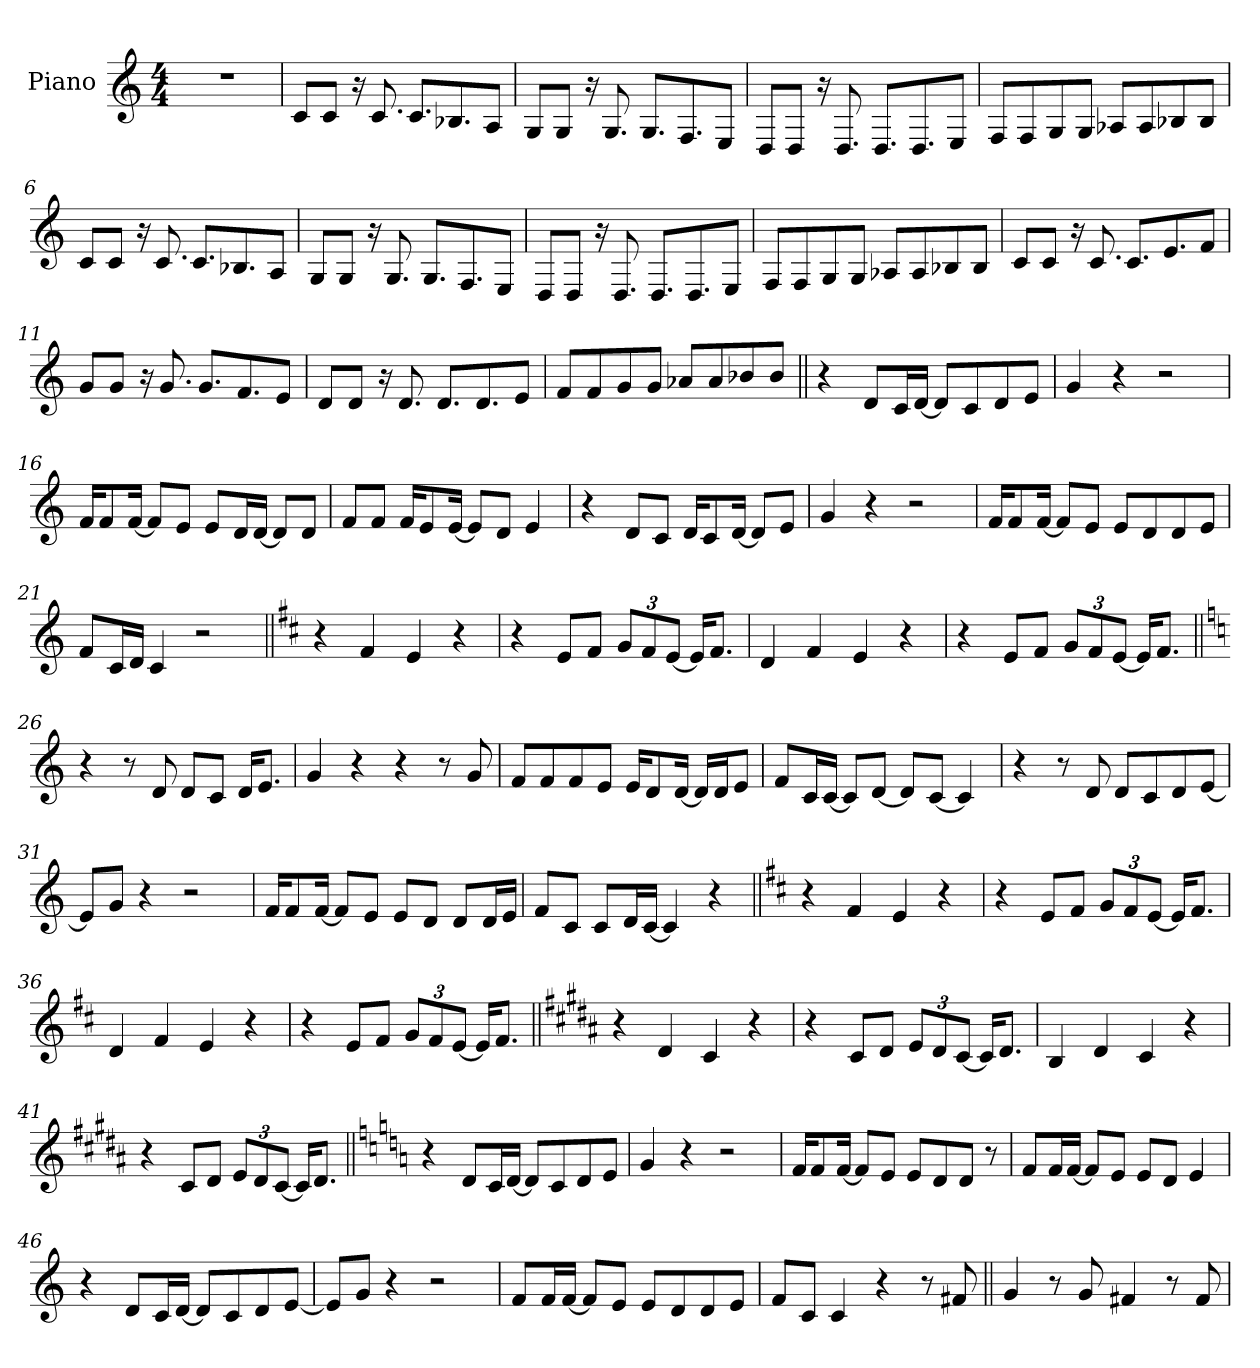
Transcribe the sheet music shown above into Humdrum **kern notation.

**kern
*part1
*staff1
*I"Piano
*I'Pno.
*clefG2
*k[]
*M4/4
=1
1r
=2
8c!L
8c!J
16r
8.c!
8.c!L
8.B-X!
8A!J
=3
8G!L
8G!J
16r
8.G!
8.G!L
8.F!
8E!J
=4
8D!L
8D!J
16r
8.D!
8.D!L
8.D!
8E!J
=5
8F!L
8F!
8G!
8G!J
8A-X!L
8A-!
8B-X!
8B-!J
=6
8c!L
8c!J
16r
8.c!
8.c!L
8.B-X!
8A!J
=7
8G!L
8G!J
16r
8.G!
8.G!L
8.F!
8E!J
=8
8D!L
8D!J
16r
8.D!
8.D!L
8.D!
8E!J
=9
8F!L
8F!
8G!
8G!J
8A-X!L
8A-!
8B-X!
8B-!J
=10
8c!L
8c!J
16r
8.c!
8.c!L
8.e!
8f!J
=11
8g!L
8g!J
16r
8.g!
8.g!L
8.f!
8e!J
=12
8d!L
8d!J
16r
8.d!
8.d!L
8.d!
8e!J
=13
8f!L
8f!
8g!
8g!J
8a-X!L
8a-!
8b-X!
8b-!J
=14||
4r
8dL
16cL
[16dJJ
8dL]
8c
8d
8eJ
=15
4g
4r
2r
=16
16fKL
8f
[16fJk
8fL]
8eJ
8eL
16dL
[16dJJ
8dL]
8dJ
=17
8fL
8fJ
16fKL
8e
[16eJk
8eL]
8dJ
4e
=18
4r
8dL
8cJ
16dKL
8c
[16dJk
8dL]
8eJ
=19
4g
4r
2r
=20
16fKL
8f
[16fJk
8fL]
8eJ
8eL
8d
8d
8eJ
=21
8fL
16cL
16dJJ
4c
2r
=22||
*k[f#c#]
4r
4f#
4e
4r
=23
4r
8eL
8f#J
*Xbrackettup
12gL
12f#
[12eJ
16eKL]
8.f#J
=24
4d
4f#
4e
4r
=25
4r
8eL
8f#J
12gL
12f#
[12eJ
16eKL]
8.f#J
=26||
*k[]
4r
8r
8d
8dL
8cJ
16dKL
8.eJ
=27
4g
4r
4r
8r
8g
=28
8fL
8f
8f
8eJ
16eKL
8d
[16dJk
16dLL]
16dJ
8eJ
=29
8fL
16cL
[16cJJ
8cL]
[8dJ
8dL]
[8cJ
4c]
=30
4r
8r
8d
8dL
8c
8d
[8eJ
=31
8eL]
8gJ
4r
2r
=32
16fKL
8f
[16fJk
8fL]
8eJ
8eL
8dJ
8dL
16dL
16eJJ
=33
8fL
8cJ
8cL
16dL
[16cJJ
4c]
4r
=34||
*k[f#c#]
4r
4f#
4e
4r
=35
4r
8eL
8f#J
12gL
12f#
[12eJ
16eKL]
8.f#J
=36
4d
4f#
4e
4r
=37
4r
8eL
8f#J
12gL
12f#
[12eJ
16eKL]
8.f#J
=38||
*k[f#c#g#d#a#]
4r
4d#
4c#
4r
=39
4r
8c#L
8d#J
12eL
12d#
[12c#J
16c#KL]
8.d#J
=40
4B
4d#
4c#
4r
=41
4r
8c#L
8d#J
12eL
12d#
[12c#J
16c#KL]
8.d#J
=42||
*k[]
4r
8dL
16cL
[16dJJ
8dL]
8c
8d
8eJ
=43
4g
4r
2r
=44
16fKL
8f
[16fJk
8fL]
8eJ
8eL
8d
8dJ
8r
=45
8fL
16fL
[16fJJ
8fL]
8eJ
8eL
8dJ
4e
=46
4r
8dL
16cL
[16dJJ
8dL]
8c
8d
[8eJ
=47
8eL]
8gJ
4r
2r
=48
8fL
16fL
[16fJJ
8fL]
8eJ
8eL
8d
8d
8eJ
=49
8fL
8cJ
4c
4r
8r
8f#X!
=50||
4g!
8r
8g!
4f#X!
8r
8f#!
=
*-
